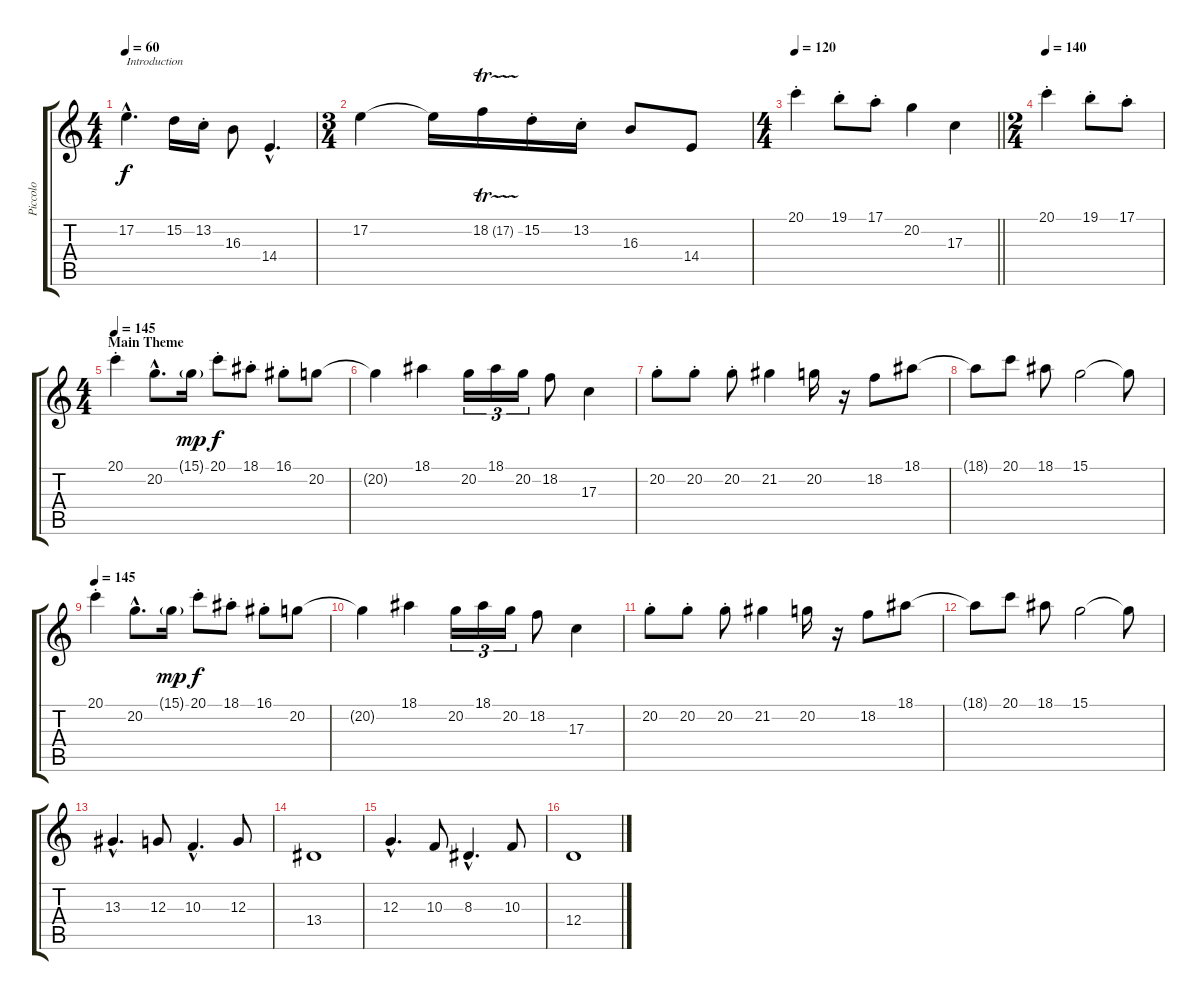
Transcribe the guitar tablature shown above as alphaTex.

\track ("Piccolo" "Piccolo") {instrument piccolo}
\staff {score tabs}
\tuning (E4 B3 G3 D3 A2 E2) {hide}
\ts (4 4)
\tempo 60
\clef g2
\ks c
17.2{hac}.4{d txt "Introduction" dy f instrument piccolo} 15.2.16 13.2{st}.16 16.3.8 14.4{hac}.4{d} |
\ts (3 4)
17.2.4 17.2{t}.16 18.2{tr (17 32)}.16 15.2{st}.16 13.2{st}.16 16.3.8 14.4.8 |
\ts (4 4)
\tempo 130
\tempo 120
\barLineRight lightlight
20.1{st}.4 19.1{st}.8 17.1{st}.8 20.2.4 17.3.4 |
\ts (2 4)
\tempo 140
20.1{st}.4 19.1{st}.8 17.1{st}.8 |
\ts (4 4)
\section ("" "Main Theme")
\tempo 145
20.1{st}.4 20.2{hac}.8{d} 15.1{g}.16{dy mp} 20.1{st}.8{dy f} 18.1{st}.8 16.1{st}.8 20.2.8 |
20.2{t}.4 18.1.4 20.2.16{tu (3 2)} 18.1.16{tu (3 2)} 20.2.16{tu (3 2)} 18.2.8 17.3.4 |
20.2{st}.8 20.2{st}.8 20.2{st}.8 21.2.4 20.2.16 r.16 18.2.8 18.1.8 |
18.1{t}.8 20.1.8 18.1.8 15.1.2 15.1{t}.8 |
\tempo 145
20.1{st}.4 20.2{hac}.8{d} 15.1{g}.16{dy mp} 20.1{st}.8{dy f} 18.1{st}.8 16.1{st}.8 20.2.8 |
20.2{t}.4 18.1.4 20.2.16{tu (3 2)} 18.1.16{tu (3 2)} 20.2.16{tu (3 2)} 18.2.8 17.3.4 |
20.2{st}.8 20.2{st}.8 20.2{st}.8 21.2.4 20.2.16 r.16 18.2.8 18.1.8 |
18.1{t}.8 20.1.8 18.1.8 15.1.2 15.1{t}.8 |
13.3{hac}.4{d volume 7} 12.3.8 10.3{hac}.4{d} 12.3.8 |
13.4.1 |
12.3{hac}.4{d} 10.3.8 8.3{hac}.4{d} 10.3.8 |
12.4.1
